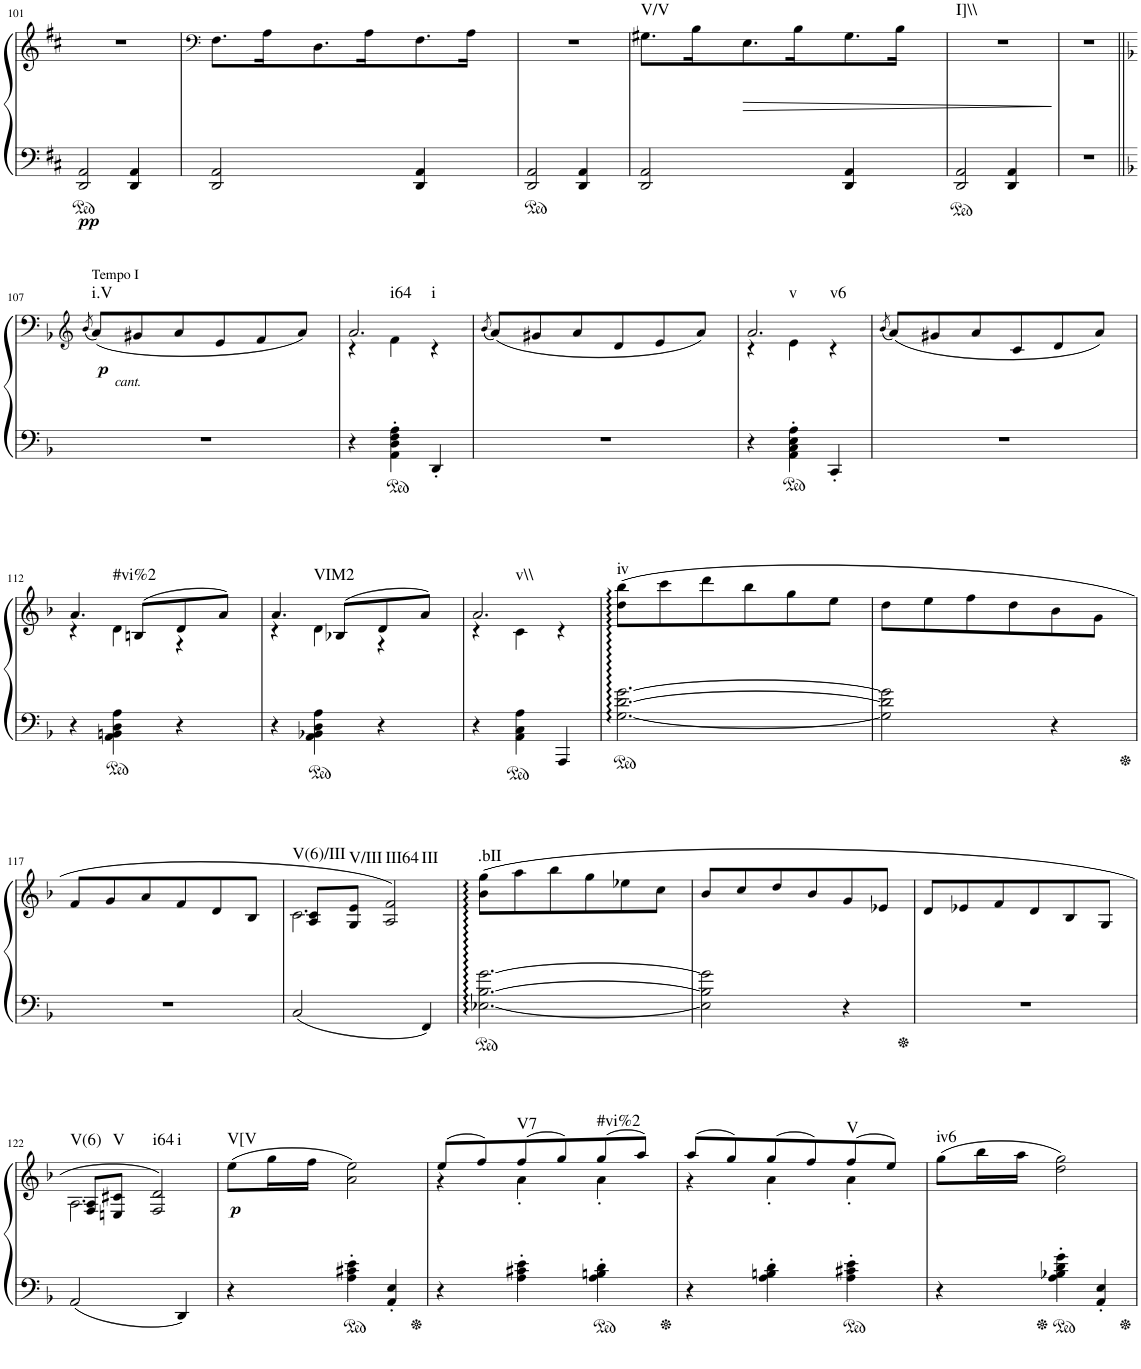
**kern	**kern	**dynam	**harte
*part1	*part1	*part1	*part1
*staff2	*staff1	*staff1/2	*
*I"Piano	*	*	*
*I'Pno.	*	*	*
!!LO:PB:g=z
*clefF4	*clefG2	*	*
*k[f#c#]	*k[f#c#]	*	*
*M3/4	*M3/4	*	*
=101	=101	=101	=101
!	!	!LO:DY:b=2	!
2DD/ 2AA/	2.r	pp	.
4DD/ 4AA/	.	.	.
=102	=102	=102	=102
*	*clefF4	*	*
2DD/ 2AA/	8.F#\L	.	.
.	16A\K	.	.
.	8.D\	.	.
.	16A\K	.	.
4DD/ 4AA/	8.F#\	.	.
.	16A\Jk	.	.
=103	=103	=103	=103
2DD/ 2AA/	2.r	.	.
4DD/ 4AA/	.	.	.
=104	=104	=104	=104
!	!	!	!LO:H:kt=V/V
2DD/ 2AA/	8.G#X\L	.	N
.	16B\K	.	.
!	!	!LO:HP:b	!
.	8.E\	>	.
.	16B\K	.	.
4DD/ 4AA/	8.G#\	.	.
.	16B\Jk	.	.
=105	=105	=105	=105
!	!	!	!LO:H:kt=I]\\
2DD/ 2AA/	2.r	.	N
4DD/ 4AA/	.	.	.
.	.	]	.
=106	=106	=106	=106
2.r	2.r	.	.
!!LO:LB:g=z
=107||	=107||	=107||	=107||
*	*clefG2	*	*
*k[b-]	*k[b-]	*	*
.	(8qb-/	.	.
!	!LO:TX:b:i:t=cant.	!	!
!	!LO:TX:a:t=Tempo I	!	!
!	!	!LO:DY:b	!LO:H:kt=i.V
2.r	(8a/L)	p	N
.	8g#X/	.	.
.	8a/	.	.
.	8e/	.	.
.	8f/	.	.
.	8a/J)	.	.
=108	=108	=108	=108
*	*^	*	*
!	!	!	!	!LO:H:n=1:kt=i64
!	!	!	!	!LO:H:n=2:kt=i
4r	2.a/	4r	.	N N
4AA\' 4D\' 4F\' 4A\'	.	4f\	.	.
4DD'/	.	4r	.	.
*	*v	*v	*	*
=109	=109	=109	=109
.	(8qb-/	.	.
2.r	(8a/L)	.	.
.	8g#X/	.	.
.	8a/	.	.
.	8d/	.	.
.	8e/	.	.
.	8a/J)	.	.
=110	=110	=110	=110
*	*^	*	*
!	!	!	!	!LO:H:n=1:kt=v
!	!	!	!	!LO:H:n=2:kt=v6
4r	2.a/	4r	.	N N
4AA\' 4C\' 4E\' 4A\'	.	4e\	.	.
4CC'/	.	4r	.	.
*	*v	*v	*	*
=111	=111	=111	=111
.	(8qb-/	.	.
2.r	(8a/L)	.	.
.	8g#X/	.	.
.	8a/	.	.
.	8c/	.	.
.	8d/	.	.
.	8a/J)	.	.
!!LO:LB:g=z
=112	=112	=112	=112
*	*^	*	*
!	!	!	!	!LO:H:kt=#vi%2
4r	4.a/	4r	.	N
4AA\ 4BBn\ 4D\ 4A\	.	4d\	.	.
.	(8Bn/L	.	.	.
4r	8d/	4r	.	.
.	8a/J)	.	.	.
=113	=113	=113	=113	=113
!	!	!	!	!LO:H:kt=VIM2
4r	4.a/	4r	.	N
4AA\ 4BB-X\ 4D\ 4A\	.	4d\	.	.
.	(8B-X/L	.	.	.
4r	8d/	4r	.	.
.	8a/J)	.	.	.
=114	=114	=114	=114	=114
!	!	!	!	!LO:H:kt=v\\
4r	2.a/	4r	.	N
4AA\ 4C\ 4A\	.	4c\	.	.
4AAA/	.	4r	.	.
=115	=115	=115	=115	=115
!	!	!	!	!LO:H:kt=iv
*	*v	*v	*	*
[2.G\ [2.d\ [2.g\	(8dd\ 8bb-\L	.	N
.	8ccc\	.	.
.	8ddd\	.	.
.	8bb-\	.	.
.	8gg\	.	.
.	8ee\J	.	.
=116	=116	=116	=116
2G\] 2d\] 2g\]	8dd\L	.	.
.	8ee\	.	.
.	8ff\	.	.
.	8dd\	.	.
4r	8b-\	.	.
.	8g\J	.	.
!!LO:LB:g=z
=117	=117	=117	=117
2.r	8f/L	.	.
.	8g/	.	.
.	8a/	.	.
.	8f/	.	.
.	8d/	.	.
.	8B-/J	.	.
=118	=118	=118	=118
*	*^	*	*
!	!	!	!	!LO:H:kt=V(6)/III
2C/	8A/ 8c/L	2.c\	.	N
!	!	!	!	!LO:H:kt=V/III
.	8G/ 8e/J	.	.	N
!	!	!	!	!LO:H:n=1:kt=III64
!	!	!	!	!LO:H:n=2:kt=III
.	2A/ 2f/)	.	.	N N
4FF/	.	.	.	.
*	*v	*v	*	*
=119	=119	=119	=119
!	!	!	!LO:H:kt=.bII
[2.E-X\ [2.B-\ [2.g\	(8b-\ 8gg\L	.	N
.	8aa\	.	.
.	8bb-\	.	.
.	8gg\	.	.
.	8ee-X\	.	.
.	8cc\J	.	.
=120	=120	=120	=120
2E-\] 2B-\] 2g\]	8b-/L	.	.
.	8cc/	.	.
.	8dd/	.	.
.	8b-/	.	.
4r	8g/	.	.
.	8e-X/J	.	.
=121	=121	=121	=121
2.r	8d/L	.	.
.	8e-X/	.	.
.	8f/	.	.
.	8d/	.	.
.	8B-/	.	.
.	8G/J	.	.
!!LO:LB:g=z
=122	=122	=122	=122
*	*^	*	*
!	!	!	!	!LO:H:kt=V(6)
2AA/	8F/ 8A/L	2.A\	.	N
!	!	!	!	!LO:H:kt=V
.	8En/ 8c#X/J	.	.	N
!	!	!	!	!LO:H:n=1:kt=i64
!	!	!	!	!LO:H:n=2:kt=i
.	2F/ 2d/)	.	.	N N
4DD/	.	.	.	.
*	*v	*v	*	*
=123	=123	=123	=123
!	!	!LO:DY:b	!LO:H:kt=V[V
4r	(8ee\L	p	N
.	16gg\L	.	.
.	16ff\JJ	.	.
4A\' 4c#X\' 4e\'	2a\ 2ee\)	.	.
4AA/' 4E/'	.	.	.
=124	=124	=124	=124
*	*^	*	*
4r	(8ee/L	4r	.	.
.	8ff/)	.	.	.
!	!	!	!	!LO:H:kt=V7
4A\' 4c#X\' 4e\'	(8ff/	4a'\	.	N
.	8gg/)	.	.	.
!	!	!	!	!LO:H:kt=#vi%2
4A\' 4Bn\' 4d\'	(8gg/	4a'\	.	N
.	8aa/J)	.	.	.
=125	=125	=125	=125	=125
4r	(8aa/L	4r	.	.
.	8gg/)	.	.	.
4A\' 4Bn\' 4d\'	(8gg/	4a'\	.	.
.	8ff/)	.	.	.
!	!	!	!	!LO:H:kt=V
4A\' 4c#X\' 4e\'	(8ff/	4a'\	.	N
.	8ee/J)	.	.	.
*	*v	*v	*	*
=126	=126	=126	=126
!	!	!	!LO:H:kt=iv6
4r	(8gg\L	.	N
.	16bb-\L	.	.
.	16aa\JJ	.	.
4A\' 4B-X\' 4d\' 4g\'	2dd\ 2gg\)	.	.
4AA/' 4E/'	.	.	.
=	=	=	=
*-	*-	*-	*-
